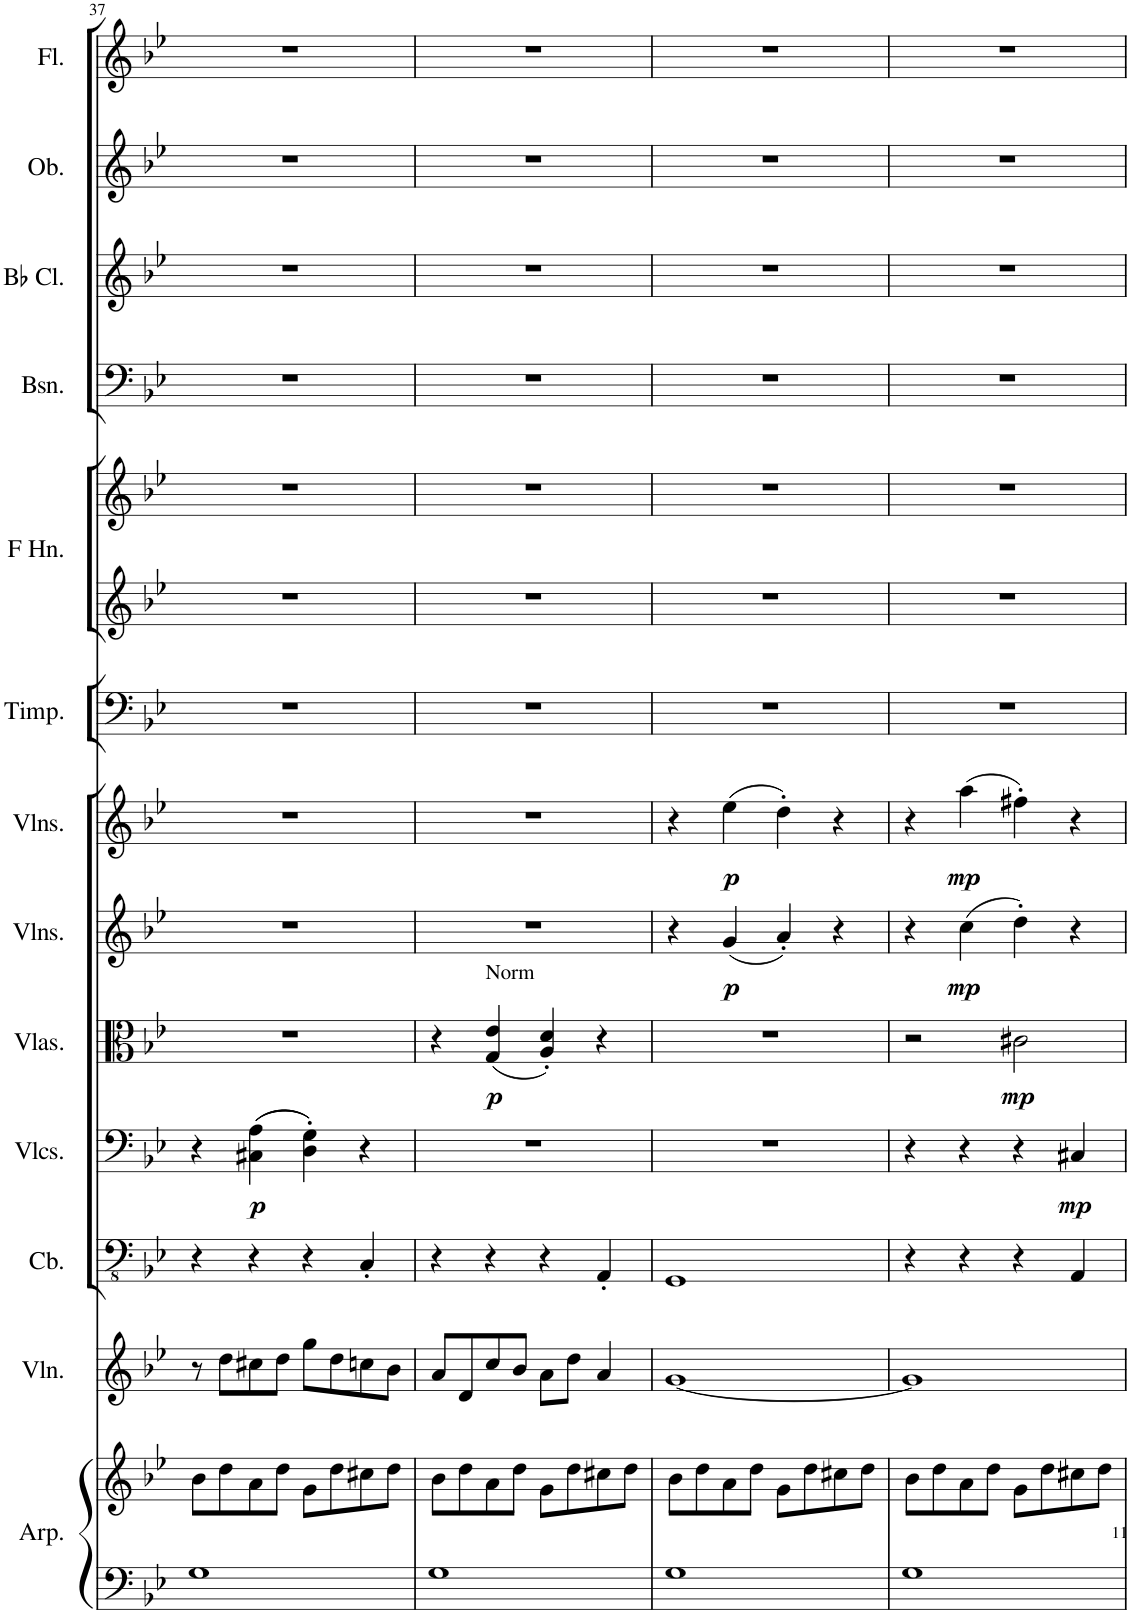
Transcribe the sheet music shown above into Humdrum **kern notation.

**kern	**kern	**kern	**kern	**kern	**dynam	**kern	**dynam	**kern	**dynam	**kern	**dynam	**kern	**kern	**kern	**kern	**kern	**kern	**kern
*part13	*part13	*part12	*part11	*part10	*part10	*part9	*part9	*part8	*part8	*part7	*part7	*part6	*part5	*part5	*part4	*part3	*part2	*part1
*staff15	*staff14	*staff13	*staff12	*staff11	*staff11	*staff10	*staff10	*staff9	*staff9	*staff8	*staff8	*staff7	*staff6	*staff5	*staff4	*staff3	*staff2	*staff1
*I"Arpa	*	*I"Violín	*I"Contrabass	*I"Violoncellos	*	*I"Violas	*	*I"Violins II	*	*I"Violins I	*	*I"Timpani	*I"Horns in F	*	*I"Bassoons	*I"Clarinets in Bb	*I"Oboes	*I"Flutes
*I'Arp.	*	*I'Vln.	*I'Cb.	*I'Vlcs.	*	*I'Vlas.	*	*I'Vlns.	*	*I'Vlns.	*	*I'Timp.	*	*	*I'Bsn.	*	*I'Ob.	*I'Fl.
!!LO:PB:g=z
*clefF4	*clefG2	*clefG2	*clefFv4	*clefF4	*	*clefC3	*	*clefG2	*	*clefG2	*	*clefF4	*clefG2	*clefG2	*clefF4	*clefG2	*clefG2	*clefG2
*	*	*	*ITrd7c12	*	*	*	*	*	*	*	*	*	*ITrd4c7	*ITrd4c7	*	*ITrd1c2	*	*
*k[b-e-]	*k[b-e-]	*k[b-e-]	*k[b-e-]	*k[b-e-]	*	*k[b-e-]	*	*k[b-e-]	*	*k[b-e-]	*	*k[b-e-]	*k[b-e-]	*k[b-e-]	*k[b-e-]	*k[b-e-]	*k[b-e-]	*k[b-e-]
*M4/4	*M4/4	*M4/4	*M4/4	*M4/4	*	*M4/4	*	*M4/4	*	*M4/4	*	*M4/4	*M4/4	*M4/4	*M4/4	*M4/4	*M4/4	*M4/4
=37	=37	=37	=37	=37	=37	=37	=37	=37	=37	=37	=37	=37	=37	=37	=37	=37	=37	=37
1G	8b-\L	8r	4r	4r	.	1r	.	1r	.	1r	.	1r	1r	1r	1r	1r	1r	1r
.	8dd\	8dd\L	.	.	.	.	.	.	.	.	.	.	.	.	.	.	.	.
!	!	!	!	!	!LO:DY:b	!	!	!	!	!	!	!	!	!	!	!	!	!
.	8a\	8cc#X\	4r	((4C#X\ 4A\	p	.	.	.	.	.	.	.	.	.	.	.	.	.
.	8dd\J	8dd\J	.	.	.	.	.	.	.	.	.	.	.	.	.	.	.	.
.	8g\L	8gg\L	4r	4D\' 4G\'))	.	.	.	.	.	.	.	.	.	.	.	.	.	.
.	8dd\	8dd\	.	.	.	.	.	.	.	.	.	.	.	.	.	.	.	.
.	8cc#X\	8ccn\	4CC'/	4r	.	.	.	.	.	.	.	.	.	.	.	.	.	.
.	8dd\J	8b-\J	.	.	.	.	.	.	.	.	.	.	.	.	.	.	.	.
=38	=38	=38	=38	=38	=38	=38	=38	=38	=38	=38	=38	=38	=38	=38	=38	=38	=38	=38
1G	8b-\L	8a/L	4r	1r	.	4r	.	1r	.	1r	.	1r	1r	1r	1r	1r	1r	1r
.	8dd\	8d/	.	.	.	.	.	.	.	.	.	.	.	.	.	.	.	.
!	!	!	!	!	!	!LO:TX:a:t=Norm	!	!	!	!	!	!	!	!	!	!	!	!
!	!	!	!	!	!	!	!LO:DY:b	!	!	!	!	!	!	!	!	!	!	!
.	8a\	8cc/	4r	.	.	(4G/ 4e-/	p	.	.	.	.	.	.	.	.	.	.	.
.	8dd\J	8b-/J	.	.	.	.	.	.	.	.	.	.	.	.	.	.	.	.
.	8g\L	8a\L	4r	.	.	4A/' 4d/')	.	.	.	.	.	.	.	.	.	.	.	.
.	8dd\	8dd\J	.	.	.	.	.	.	.	.	.	.	.	.	.	.	.	.
.	8cc#X\	4a/	4AAA'/	.	.	4r	.	.	.	.	.	.	.	.	.	.	.	.
.	8dd\J	.	.	.	.	.	.	.	.	.	.	.	.	.	.	.	.	.
=39	=39	=39	=39	=39	=39	=39	=39	=39	=39	=39	=39	=39	=39	=39	=39	=39	=39	=39
1G	8b-\L	[1g	1GGG	1r	.	1r	.	4r	.	4r	.	1r	1r	1r	1r	1r	1r	1r
.	8dd\	.	.	.	.	.	.	.	.	.	.	.	.	.	.	.	.	.
!	!	!	!	!	!	!	!	!	!LO:DY:b	!	!LO:DY:b	!	!	!	!	!	!	!
.	8a\	.	.	.	.	.	.	(4g/	p	(4ee-\	p	.	.	.	.	.	.	.
.	8dd\J	.	.	.	.	.	.	.	.	.	.	.	.	.	.	.	.	.
.	8g\L	.	.	.	.	.	.	4a'/)	.	4dd'\)	.	.	.	.	.	.	.	.
.	8dd\	.	.	.	.	.	.	.	.	.	.	.	.	.	.	.	.	.
.	8cc#X\	.	.	.	.	.	.	4r	.	4r	.	.	.	.	.	.	.	.
.	8dd\J	.	.	.	.	.	.	.	.	.	.	.	.	.	.	.	.	.
=40	=40	=40	=40	=40	=40	=40	=40	=40	=40	=40	=40	=40	=40	=40	=40	=40	=40	=40
1G	8b-\L	1g]	4r	4r	.	2r	.	4r	.	4r	.	1r	1r	1r	1r	1r	1r	1r
.	8dd\	.	.	.	.	.	.	.	.	.	.	.	.	.	.	.	.	.
!	!	!	!	!	!	!	!	!	!LO:DY:b	!	!LO:DY:b	!	!	!	!	!	!	!
.	8a\	.	4r	4r	.	.	.	(4cc\	mp	(4aa\	mp	.	.	.	.	.	.	.
.	8dd\J	.	.	.	.	.	.	.	.	.	.	.	.	.	.	.	.	.
!	!	!	!	!	!	!	!LO:DY:b	!	!	!	!	!	!	!	!	!	!	!
.	8g\L	.	4r	4r	.	2c#X\	mp	4dd'\)	.	4ff#X'\)	.	.	.	.	.	.	.	.
.	8dd\	.	.	.	.	.	.	.	.	.	.	.	.	.	.	.	.	.
!	!	!	!	!	!LO:DY:b	!	!	!	!	!	!	!	!	!	!	!	!	!
.	8cc#X\	.	4AAA/	4C#X/	mp	.	.	4r	.	4r	.	.	.	.	.	.	.	.
.	8dd\J	.	.	.	.	.	.	.	.	.	.	.	.	.	.	.	.	.
=	=	=	=	=	=	=	=	=	=	=	=	=	=	=	=	=	=	=
*-	*-	*-	*-	*-	*-	*-	*-	*-	*-	*-	*-	*-	*-	*-	*-	*-	*-	*-
